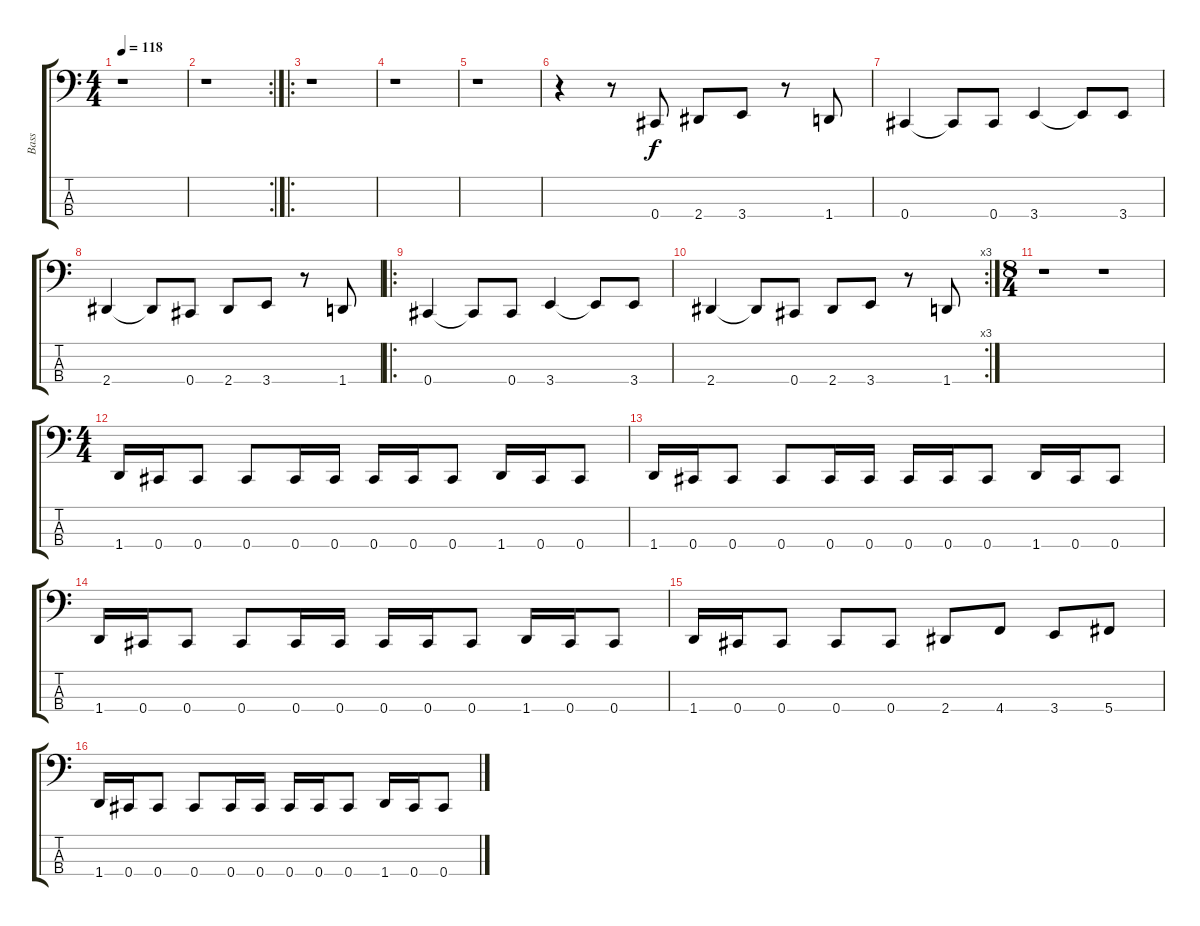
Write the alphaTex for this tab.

\track ("Bass" "Bass") {instrument electricbasspick}
\staff {score tabs}
\tuning (E2 B1 Gb1 Db1) {hide}
\ts (4 4)
\tempo 118
\clef f4
\ks c
r.1{dy f instrument electricbasspick} |
\rc 2
r.1 |
\ro
r.1 |
r.1 |
r.1 |
r.4 r.8 0.4.8 2.4.8 3.4.8 r.8 1.4.8 |
0.4.4 0.4{t}.8 0.4.8 3.4.4 3.4{t}.8 3.4.8 |
2.4.4 2.4{t}.8 0.4.8 2.4.8 3.4.8 r.8 1.4.8 |
\ro
0.4.4 0.4{t}.8 0.4.8 3.4.4 3.4{t}.8 3.4.8 |
\rc 3
2.4.4 2.4{t}.8 0.4.8 2.4.8 3.4.8 r.8 1.4.8 |
\ts (8 4)
r.1 r.1 |
\ts (4 4)
1.4.16 0.4.16 0.4.8 0.4.8 0.4.16 0.4.16 0.4.16 0.4.16 0.4.8 1.4.16 0.4.16 0.4.8 |
1.4.16 0.4.16 0.4.8 0.4.8 0.4.16 0.4.16 0.4.16 0.4.16 0.4.8 1.4.16 0.4.16 0.4.8 |
1.4.16 0.4.16 0.4.8 0.4.8 0.4.16 0.4.16 0.4.16 0.4.16 0.4.8 1.4.16 0.4.16 0.4.8 |
1.4.16 0.4.16 0.4.8 0.4.8 0.4.8 2.4.8 4.4.8 3.4.8 5.4.8 |
1.4.16 0.4.16 0.4.8 0.4.8 0.4.16 0.4.16 0.4.16 0.4.16 0.4.8 1.4.16 0.4.16 0.4.8
